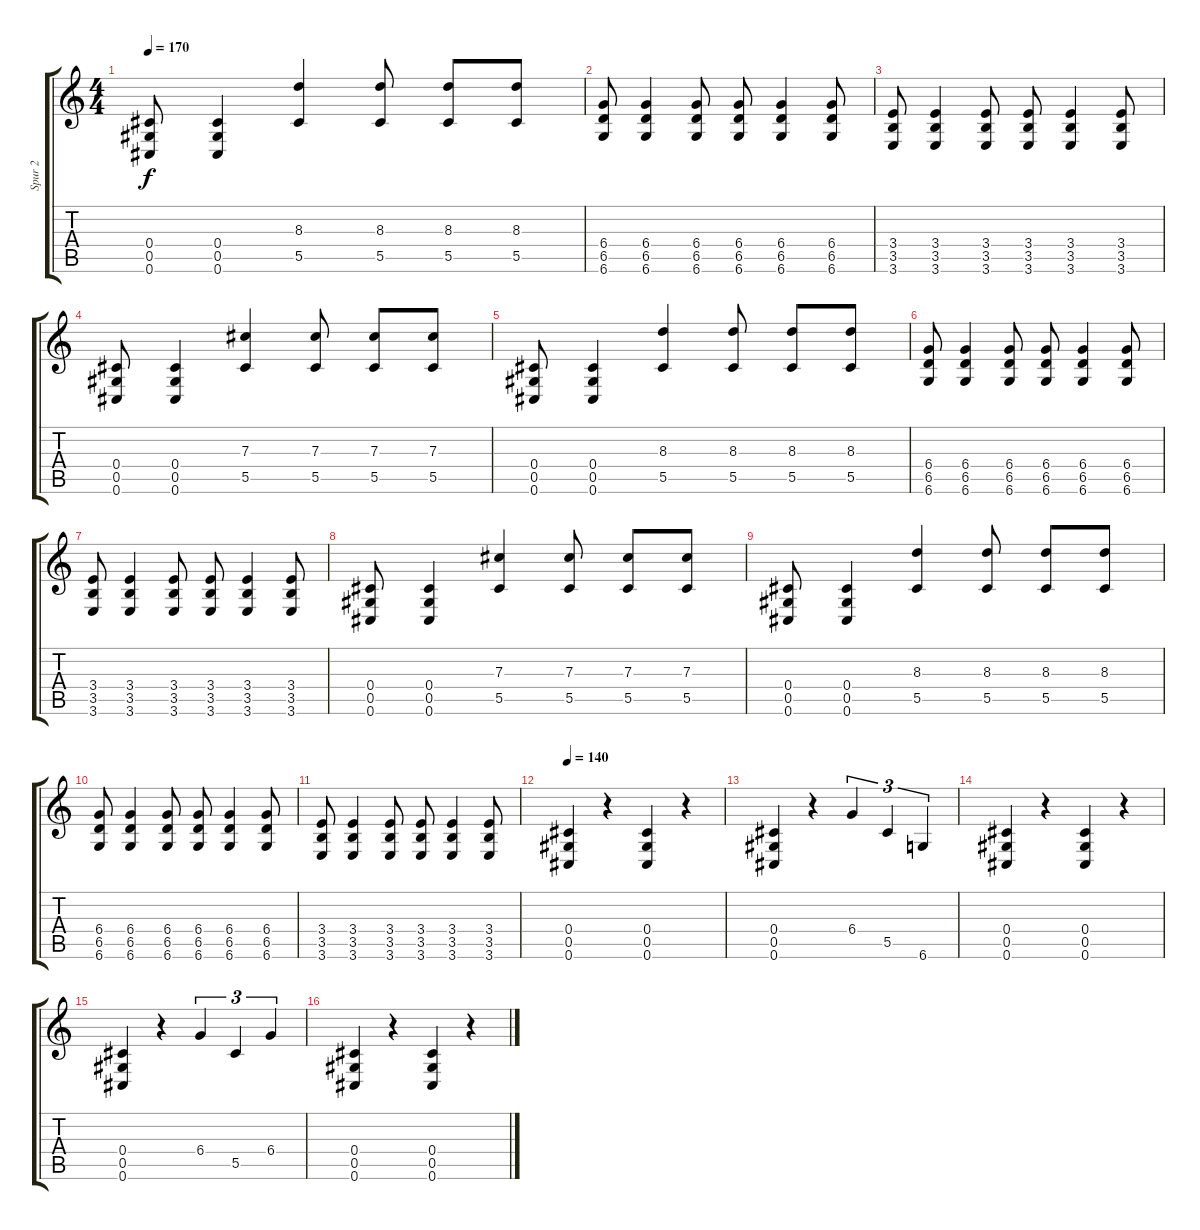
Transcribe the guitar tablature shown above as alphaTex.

\track ("Spur 2" "Spur 2") {instrument distortionguitar}
\staff {score tabs}
\tuning (Eb4 Bb3 Gb3 Db3 Ab2 Db2) {hide}
\ts (4 4)
\tempo 170
\clef g2
\ks c
(0.4 0.5 0.6).8{dy f} (0.4 0.5 0.6).4 (8.3 5.5).4 (8.3 5.5).8 (8.3 5.5).8 (8.3 5.5).8 |
(6.4 6.5 6.6).8 (6.4 6.5 6.6).4 (6.4 6.5 6.6).8 (6.4 6.5 6.6).8 (6.4 6.5 6.6).4 (6.4 6.5 6.6).8 |
(3.4 3.5 3.6).8 (3.4 3.5 3.6).4 (3.4 3.5 3.6).8 (3.4 3.5 3.6).8 (3.4 3.5 3.6).4 (3.4 3.5 3.6).8 |
(0.4 0.5 0.6).8 (0.4 0.5 0.6).4 (7.3 5.5).4 (7.3 5.5).8 (7.3 5.5).8 (7.3 5.5).8 |
(0.4 0.5 0.6).8 (0.4 0.5 0.6).4 (8.3 5.5).4 (8.3 5.5).8 (8.3 5.5).8 (8.3 5.5).8 |
(6.4 6.5 6.6).8 (6.4 6.5 6.6).4 (6.4 6.5 6.6).8 (6.4 6.5 6.6).8 (6.4 6.5 6.6).4 (6.4 6.5 6.6).8 |
(3.4 3.5 3.6).8 (3.4 3.5 3.6).4 (3.4 3.5 3.6).8 (3.4 3.5 3.6).8 (3.4 3.5 3.6).4 (3.4 3.5 3.6).8 |
(0.4 0.5 0.6).8 (0.4 0.5 0.6).4 (7.3 5.5).4 (7.3 5.5).8 (7.3 5.5).8 (7.3 5.5).8 |
(0.4 0.5 0.6).8 (0.4 0.5 0.6).4 (8.3 5.5).4 (8.3 5.5).8 (8.3 5.5).8 (8.3 5.5).8 |
(6.4 6.5 6.6).8 (6.4 6.5 6.6).4 (6.4 6.5 6.6).8 (6.4 6.5 6.6).8 (6.4 6.5 6.6).4 (6.4 6.5 6.6).8 |
(3.4 3.5 3.6).8 (3.4 3.5 3.6).4 (3.4 3.5 3.6).8 (3.4 3.5 3.6).8 (3.4 3.5 3.6).4 (3.4 3.5 3.6).8 |
\tempo 140
(0.4 0.5 0.6).4 r.4 (0.4 0.5 0.6).4 r.4 |
(0.4 0.5 0.6).4 r.4 6.4.4{tu (3 2)} 5.5.4{tu (3 2)} 6.6.4{tu (3 2)} |
(0.4 0.5 0.6).4 r.4 (0.4 0.5 0.6).4 r.4 |
(0.4 0.5 0.6).4 r.4 6.4.4{tu (3 2)} 5.5.4{tu (3 2)} 6.4.4{tu (3 2)} |
(0.4 0.5 0.6).4 r.4 (0.4 0.5 0.6).4 r.4
